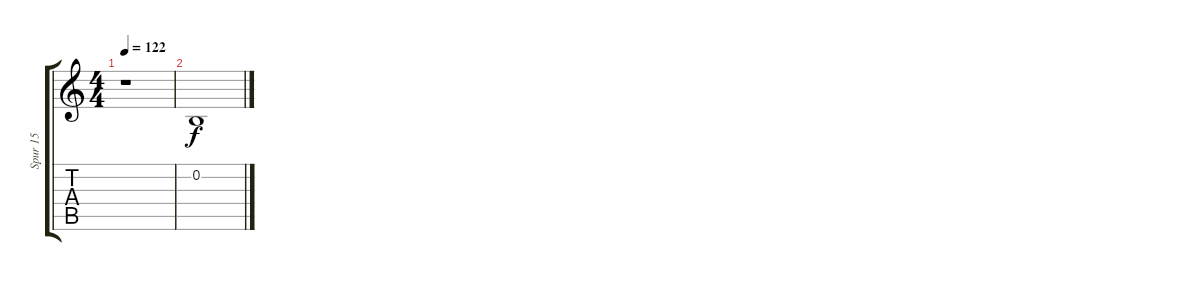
\track ("Spur 15" "Spur 15") {instrument seashore}
\staff {score tabs}
\tuning (E4 B3 G3 D3 A2 E2) {hide}
\ts (4 4)
\tempo 122
\clef g2
\ks c
r.1{dy f instrument seashore} |
0.2.1
